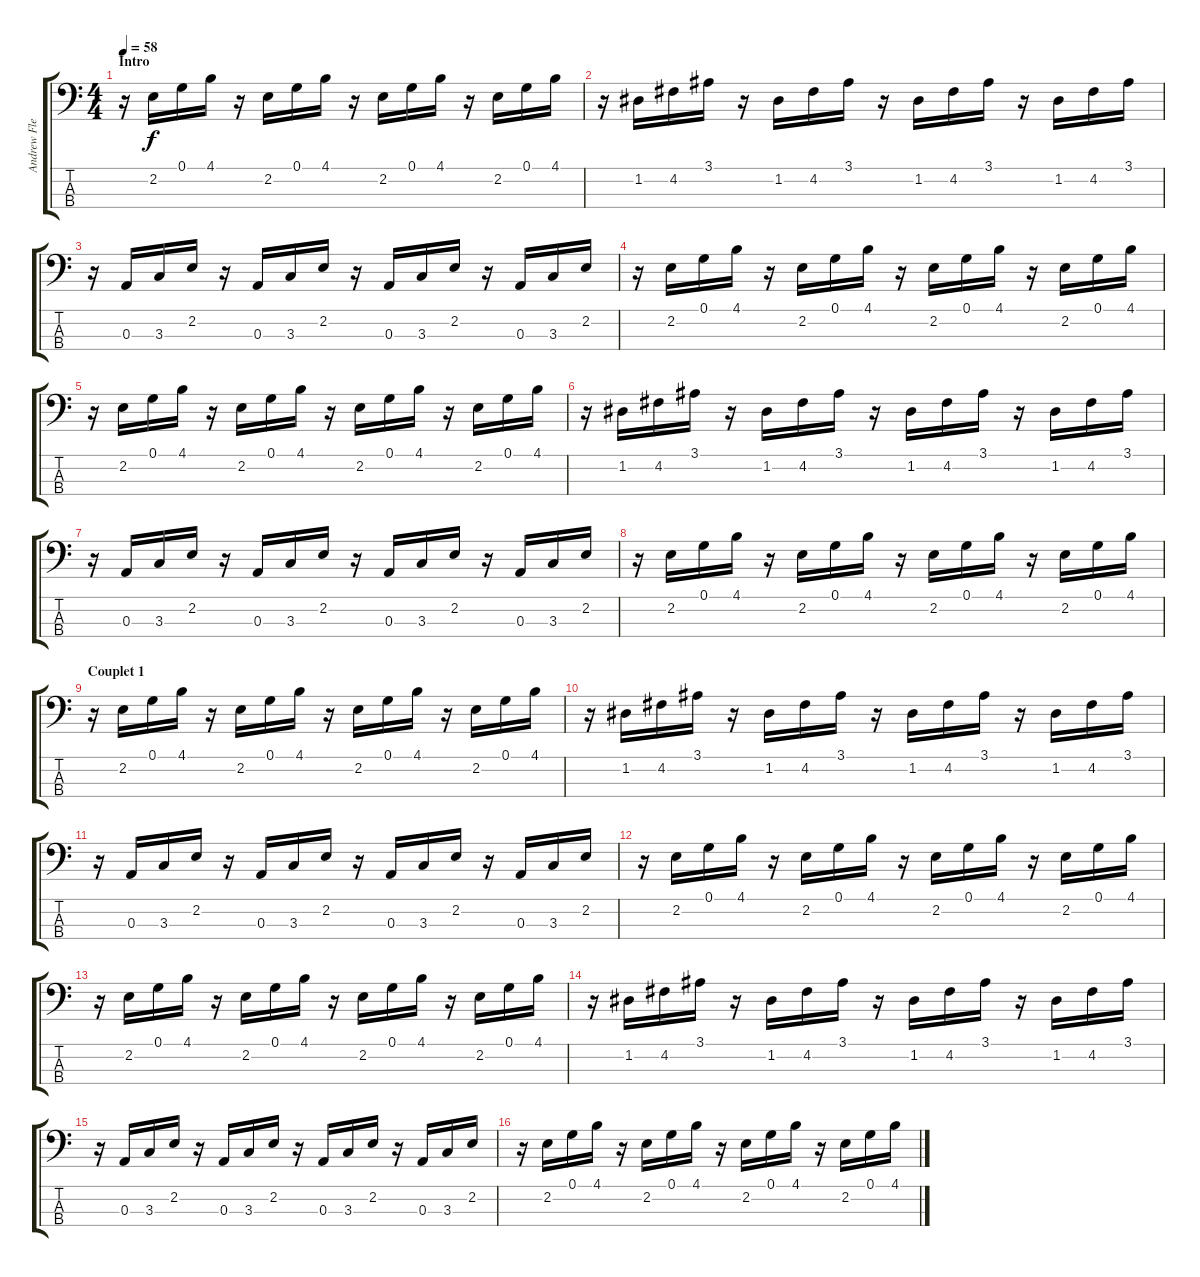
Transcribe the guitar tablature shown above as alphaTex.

\track ("Andrew Fletcher" "Andrew Fle") {instrument electricbasspick}
\staff {score tabs}
\tuning (G2 D2 A1 E1) {hide}
\ts (4 4)
\section ("" "Intro")
\tempo 58
\clef f4
\ks c
r.16{dy f instrument electricbasspick} 2.2.16 0.1.16 4.1.16 r.16 2.2.16 0.1.16 4.1.16 r.16 2.2.16 0.1.16 4.1.16 r.16 2.2.16 0.1.16 4.1.16 |
r.16 1.2.16 4.2.16 3.1.16 r.16 1.2.16 4.2.16 3.1.16 r.16 1.2.16 4.2.16 3.1.16 r.16 1.2.16 4.2.16 3.1.16 |
r.16 0.3.16 3.3.16 2.2.16 r.16 0.3.16 3.3.16 2.2.16 r.16 0.3.16 3.3.16 2.2.16 r.16 0.3.16 3.3.16 2.2.16 |
r.16 2.2.16 0.1.16 4.1.16 r.16 2.2.16 0.1.16 4.1.16 r.16 2.2.16 0.1.16 4.1.16 r.16 2.2.16 0.1.16 4.1.16 |
r.16 2.2.16 0.1.16 4.1.16 r.16 2.2.16 0.1.16 4.1.16 r.16 2.2.16 0.1.16 4.1.16 r.16 2.2.16 0.1.16 4.1.16 |
r.16 1.2.16 4.2.16 3.1.16 r.16 1.2.16 4.2.16 3.1.16 r.16 1.2.16 4.2.16 3.1.16 r.16 1.2.16 4.2.16 3.1.16 |
r.16 0.3.16 3.3.16 2.2.16 r.16 0.3.16 3.3.16 2.2.16 r.16 0.3.16 3.3.16 2.2.16 r.16 0.3.16 3.3.16 2.2.16 |
r.16 2.2.16 0.1.16 4.1.16 r.16 2.2.16 0.1.16 4.1.16 r.16 2.2.16 0.1.16 4.1.16 r.16 2.2.16 0.1.16 4.1.16 |
\section ("" "Couplet 1")
r.16 2.2.16 0.1.16 4.1.16 r.16 2.2.16 0.1.16 4.1.16 r.16 2.2.16 0.1.16 4.1.16 r.16 2.2.16 0.1.16 4.1.16 |
r.16 1.2.16 4.2.16 3.1.16 r.16 1.2.16 4.2.16 3.1.16 r.16 1.2.16 4.2.16 3.1.16 r.16 1.2.16 4.2.16 3.1.16 |
r.16 0.3.16 3.3.16 2.2.16 r.16 0.3.16 3.3.16 2.2.16 r.16 0.3.16 3.3.16 2.2.16 r.16 0.3.16 3.3.16 2.2.16 |
r.16 2.2.16 0.1.16 4.1.16 r.16 2.2.16 0.1.16 4.1.16 r.16 2.2.16 0.1.16 4.1.16 r.16 2.2.16 0.1.16 4.1.16 |
r.16 2.2.16 0.1.16 4.1.16 r.16 2.2.16 0.1.16 4.1.16 r.16 2.2.16 0.1.16 4.1.16 r.16 2.2.16 0.1.16 4.1.16 |
r.16 1.2.16 4.2.16 3.1.16 r.16 1.2.16 4.2.16 3.1.16 r.16 1.2.16 4.2.16 3.1.16 r.16 1.2.16 4.2.16 3.1.16 |
r.16 0.3.16 3.3.16 2.2.16 r.16 0.3.16 3.3.16 2.2.16 r.16 0.3.16 3.3.16 2.2.16 r.16 0.3.16 3.3.16 2.2.16 |
r.16 2.2.16 0.1.16 4.1.16 r.16 2.2.16 0.1.16 4.1.16 r.16 2.2.16 0.1.16 4.1.16 r.16 2.2.16 0.1.16 4.1.16
